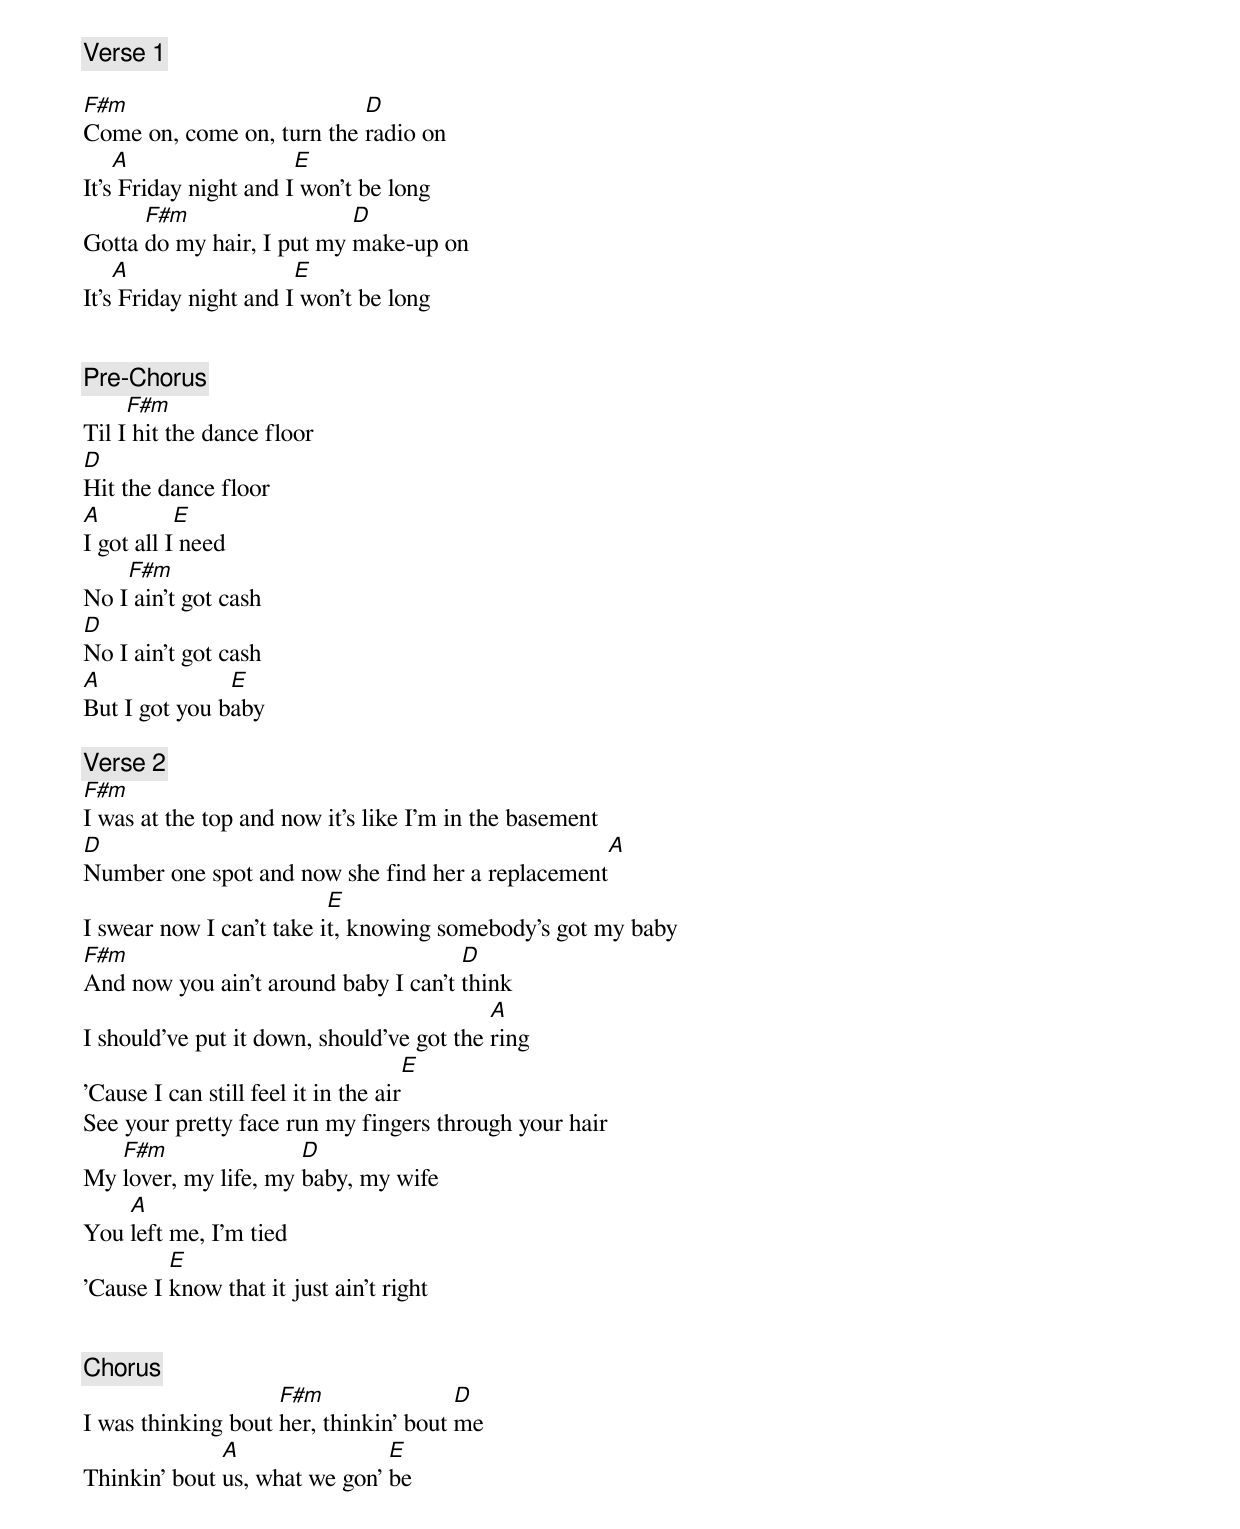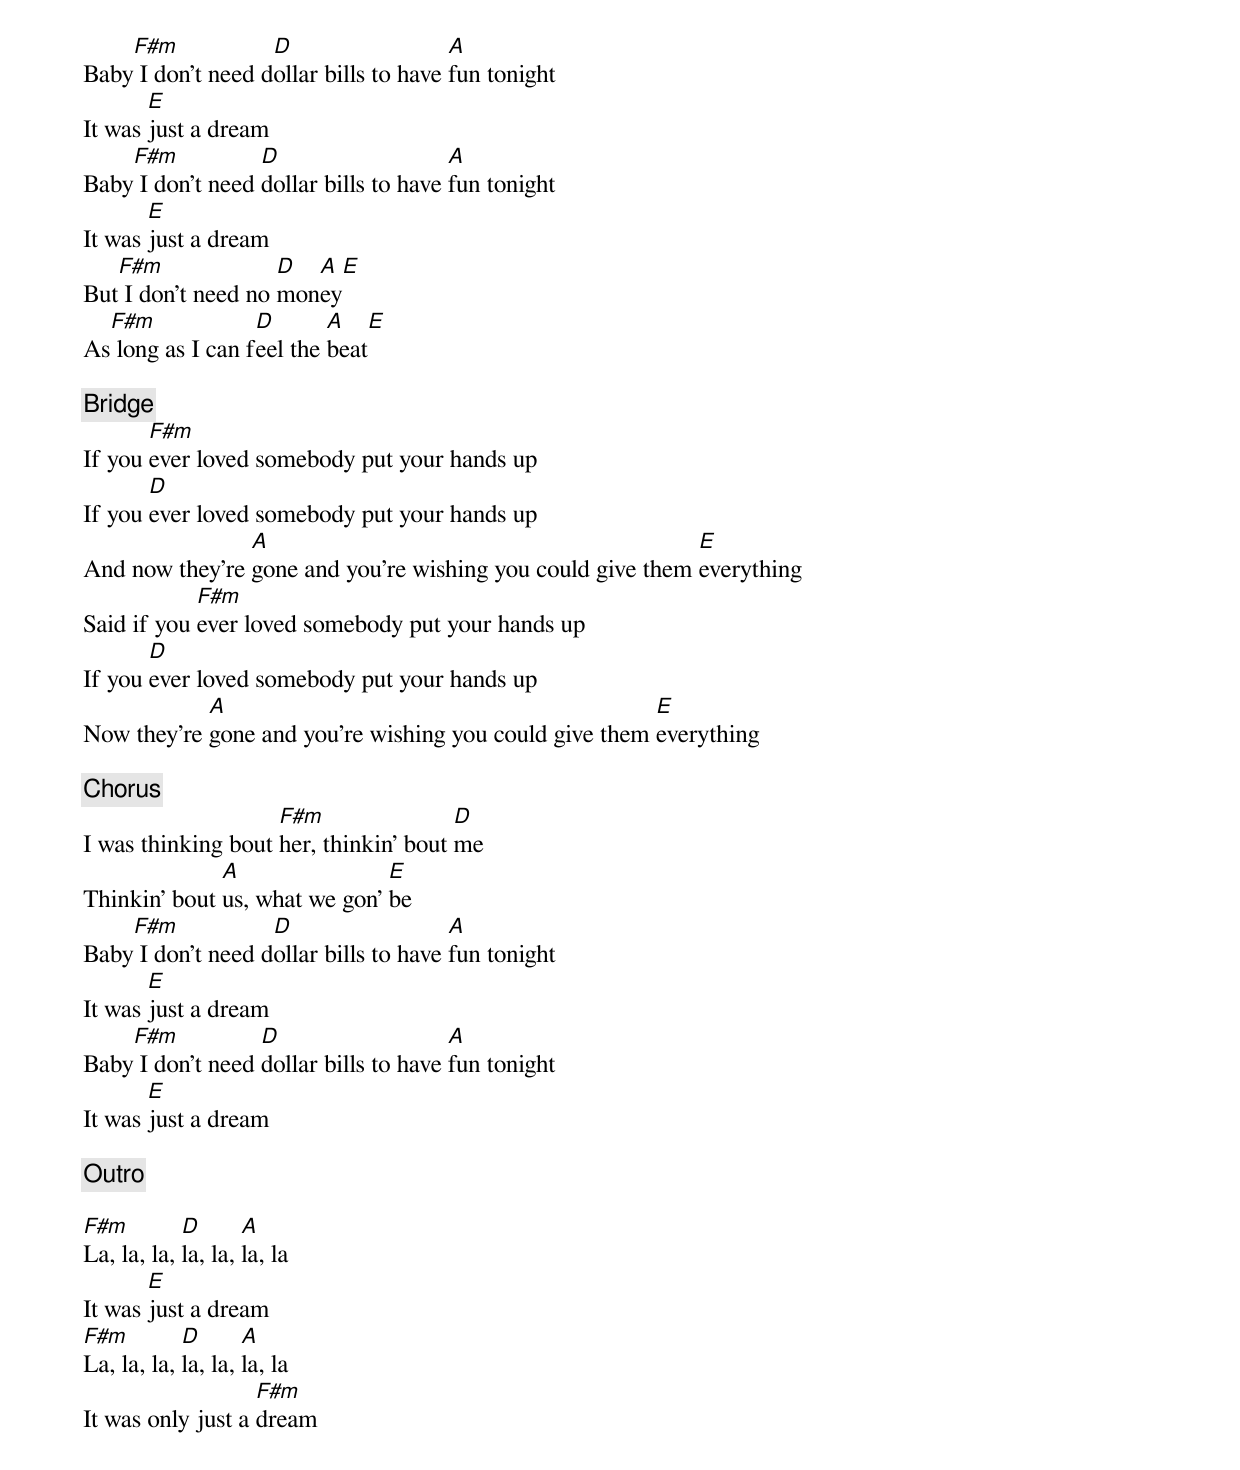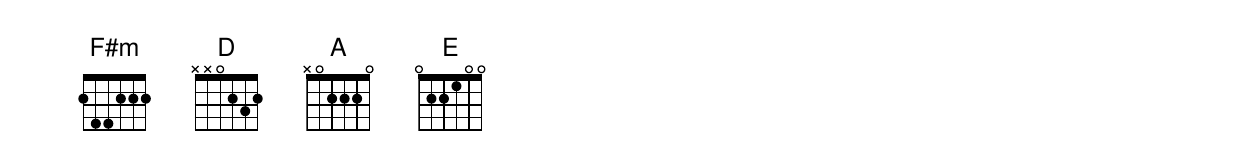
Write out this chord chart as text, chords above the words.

[Verse 1]

F#m                        D
Come on, come on, turn the radio on
    A                  E
It's Friday night and I won't be long
      F#m                  D
Gotta do my hair, I put my make-up on
    A                  E
It's Friday night and I won't be long


[Pre-Chorus]
     F#m
Til I hit the dance floor
D
Hit the dance floor
A          E
I got all I need
    F#m
No I ain't got cash
D
No I ain't got cash
A              E
But I got you baby

[Verse 2]
F#m
I was at the top and now it's like I'm in the basement
D                                                  A
Number one spot and now she find her a replacement
                          E
I swear now I can't take it, knowing somebody's got my baby
F#m                                   D
And now you ain't around baby I can't think
                                           A
I should've put it down, should've got the ring
                                      E
'Cause I can still feel it in the air
See your pretty face run my fingers through your hair
   F#m                D
My lover, my life, my baby, my wife
    A
You left me, I'm tied
         E
'Cause I know that it just ain't right


[Chorus]
                    F#m                D
I was thinking bout her, thinkin' bout me
              A                E
Thinkin' bout us, what we gon' be
    F#m            D                   A
Baby I don't need dollar bills to have fun tonight
       E
It was just a dream
    F#m           D                    A
Baby I don't need dollar bills to have fun tonight
       E
It was just a dream
   F#m              D  A  E
But I don't need no money
  F#m             D       A     E
As long as I can feel the beat

[Bridge]
       F#m
If you ever loved somebody put your hands up
       D
If you ever loved somebody put your hands up
                A                                           E
And now they're gone and you're wishing you could give them everything
            F#m
Said if you ever loved somebody put your hands up
       D
If you ever loved somebody put your hands up
            A                                           E
Now they're gone and you're wishing you could give them everything

[Chorus]
                    F#m                D
I was thinking bout her, thinkin' bout me
              A                E
Thinkin' bout us, what we gon' be
    F#m            D                   A
Baby I don't need dollar bills to have fun tonight
       E
It was just a dream
    F#m           D                    A
Baby I don't need dollar bills to have fun tonight
       E
It was just a dream

[Outro]

F#m         D       A
La, la, la, la, la, la, la
       E
It was just a dream
F#m         D       A
La, la, la, la, la, la, la
                   F#m
It was only just a dream
